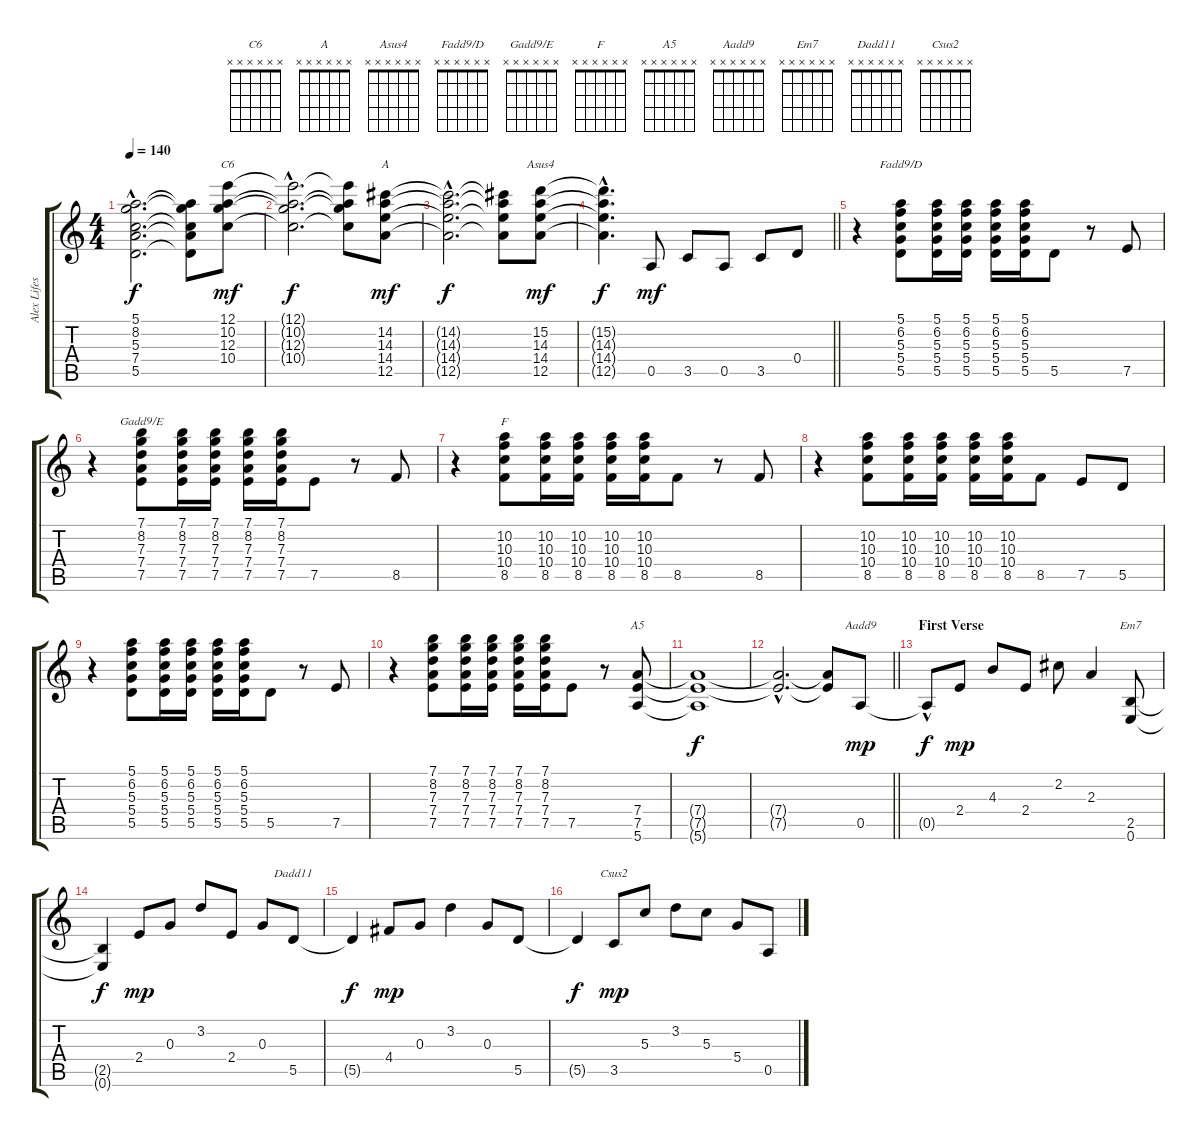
\track ("Alex Lifeson 2" "Alex Lifes") {instrument distortionguitar}
\staff {score tabs}
\tuning (E4 B3 G3 D3 A2 E2) {hide}
\chord ("C6" x x x x x x) {firstfret 0}
\chord ("A" x x x x x x) {firstfret 0}
\chord ("Asus4" x x x x x x) {firstfret 0}
\chord ("Fadd9/D" x x x x x x) {firstfret 0}
\chord ("Gadd9/E" x x x x x x) {firstfret 0}
\chord ("F" x x x x x x) {firstfret 0}
\chord ("A5" x x x x x x) {firstfret 0}
\chord ("Aadd9" x x x x x x) {firstfret 0}
\chord ("Em7" x x x x x x) {firstfret 0}
\chord ("Dadd11" x x x x x x) {firstfret 0}
\chord ("Csus2" x x x x x x) {firstfret 0}
\ts (4 4)
\tempo 140
\clef g2
\ks c
(5.1{hac t} 8.2{hac t} 5.3{hac t} 7.4{hac t} 5.5{hac t}).2{d dy f} (5.1{t} 8.2{t} 5.3{t} 7.4{t} 5.5{t}).8 (12.1 10.2 12.3 10.4).8{ch "C6" dy mf} |
(12.1{hac t} 10.2{hac t} 12.3{hac t} 10.4{hac t}).2{d dy f} (12.1{t} 10.2{t} 12.3{t} 10.4{t}).8 (14.2 14.3 14.4 12.5).8{ch "A" dy mf} |
(14.2{hac t} 14.3{hac t} 14.4{hac t} 12.5{hac t}).2{d dy f} (14.2{t} 14.3{t} 14.4{t} 12.5{t}).8 (15.2 14.3 14.4 12.5).8{ch "Asus4" dy mf} |
\barLineRight lightlight
(15.2{hac t} 14.3{hac t} 14.4{hac t} 12.5{hac t}).4{d dy f} 0.5.8{dy mf} 3.5.8 0.5.8 3.5.8 0.4.8 |
r.4 (5.1 6.2 5.3 5.4 5.5).8{ch "Fadd9/D"} (5.1 6.2 5.3 5.4 5.5).16 (5.1 6.2 5.3 5.4 5.5).16 (5.1 6.2 5.3 5.4 5.5).16 (5.1 6.2 5.3 5.4 5.5).16 5.5.8 r.8 7.5.8 |
r.4 (7.1 8.2 7.3 7.4 7.5).8{ch "Gadd9/E"} (7.1 8.2 7.3 7.4 7.5).16 (7.1 8.2 7.3 7.4 7.5).16 (7.1 8.2 7.3 7.4 7.5).16 (7.1 8.2 7.3 7.4 7.5).16 7.5.8 r.8 8.5.8 |
r.4 (10.2 10.3 10.4 8.5).8{ch "F"} (10.2 10.3 10.4 8.5).16 (10.2 10.3 10.4 8.5).16 (10.2 10.3 10.4 8.5).16 (10.2 10.3 10.4 8.5).16 8.5.8 r.8 8.5.8 |
r.4 (10.2 10.3 10.4 8.5).8 (10.2 10.3 10.4 8.5).16 (10.2 10.3 10.4 8.5).16 (10.2 10.3 10.4 8.5).16 (10.2 10.3 10.4 8.5).16 8.5.8 7.5.8 5.5.8 |
r.4 (5.1 6.2 5.3 5.4 5.5).8 (5.1 6.2 5.3 5.4 5.5).16 (5.1 6.2 5.3 5.4 5.5).16 (5.1 6.2 5.3 5.4 5.5).16 (5.1 6.2 5.3 5.4 5.5).16 5.5.8 r.8 7.5.8 |
r.4 (7.1 8.2 7.3 7.4 7.5).8 (7.1 8.2 7.3 7.4 7.5).16 (7.1 8.2 7.3 7.4 7.5).16 (7.1 8.2 7.3 7.4 7.5).16 (7.1 8.2 7.3 7.4 7.5).16 7.5.8 r.8 (7.4 7.5 5.6).8{ch "A5"} |
(7.4{t} 7.5{t} 5.6{t}).1{dy f} |
\barLineRight lightlight
(7.4{hac t} 7.5{hac t}).2{d} (7.4{t} 7.5{t}).8 0.5.8{ch "Aadd9" dy mp} |
\section ("" "First Verse")
0.5{hac t}.8{dy f} 2.4.8{dy mp} 4.3.8 2.4.8 2.2.8 2.3.4 (2.5 0.6).8{ch "Em7"} |
(2.5{t} 0.6{t}).4{dy f} 2.4.8{dy mp} 0.3.8 3.2.8 2.4.8 0.3.8 5.5.8{ch "Dadd11"} |
5.5{t}.4{dy f} 4.4.8{dy mp} 0.3.8 3.2.4 0.3.8 5.5.8 |
5.5{t}.4{dy f} 3.5.8{ch "Csus2" dy mp} 5.3.8 3.2.8 5.3.8 5.4.8 0.5.8
